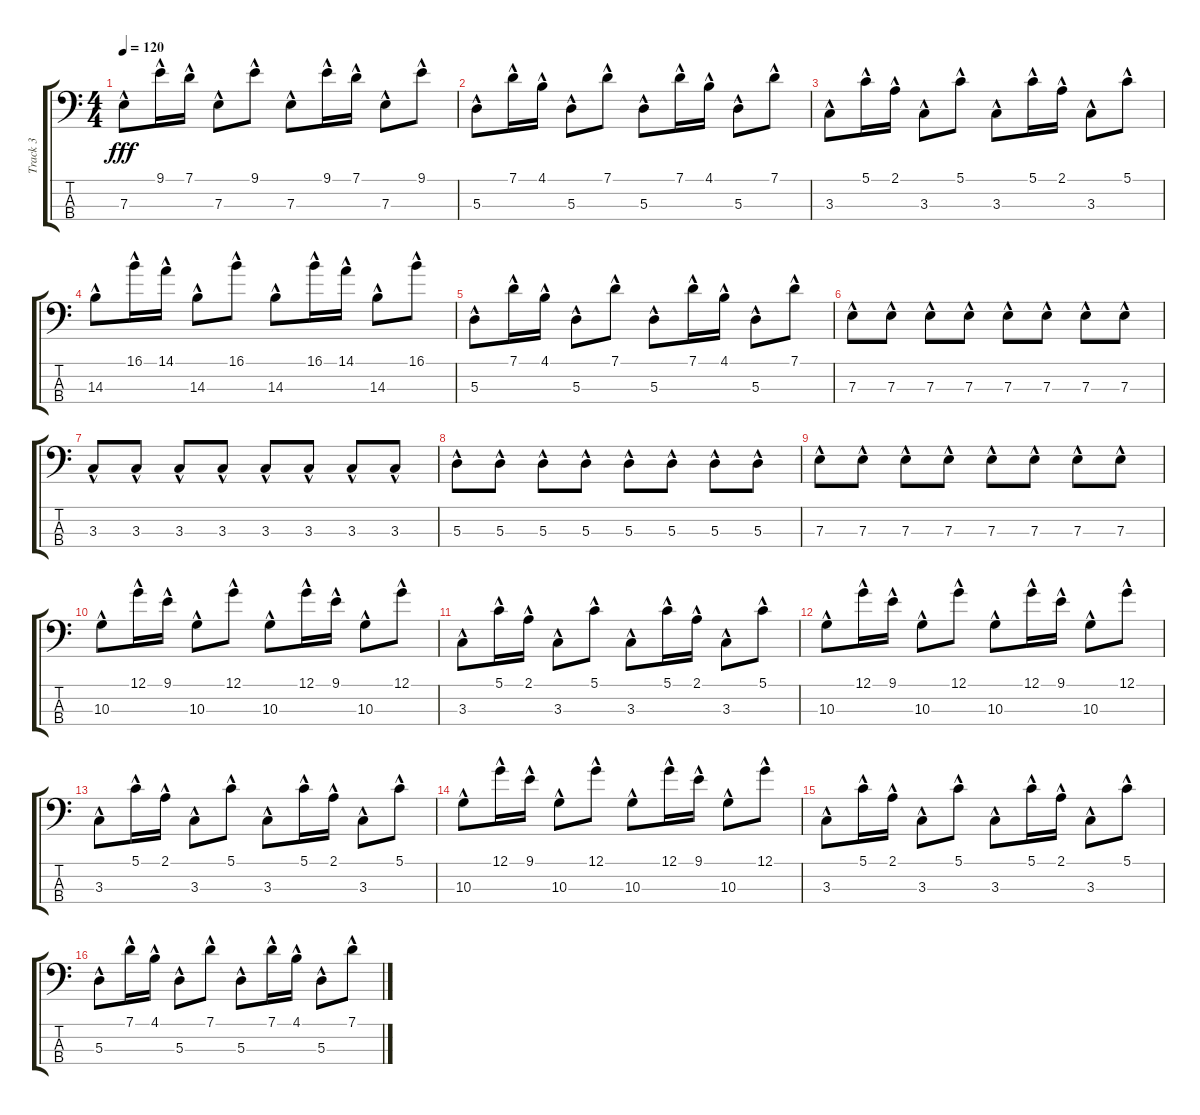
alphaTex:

\track ("Track 3" "Track 3") {instrument electricbasspick}
\staff {score tabs}
\tuning (G2 D2 A1 E1) {hide}
\ts (4 4)
\tempo 120
\clef f4
\ks c
7.3{hac}.8{dy fff} 9.1{hac}.16 7.1{hac}.16 7.3{hac}.8 9.1{hac}.8 7.3{hac}.8 9.1{hac}.16 7.1{hac}.16 7.3{hac}.8 9.1{hac}.8 |
5.3{hac}.8 7.1{hac}.16 4.1{hac}.16 5.3{hac}.8 7.1{hac}.8 5.3{hac}.8 7.1{hac}.16 4.1{hac}.16 5.3{hac}.8 7.1{hac}.8 |
3.3{hac}.8 5.1{hac}.16 2.1{hac}.16 3.3{hac}.8 5.1{hac}.8 3.3{hac}.8 5.1{hac}.16 2.1{hac}.16 3.3{hac}.8 5.1{hac}.8 |
14.3{hac}.8 16.1{hac}.16 14.1{hac}.16 14.3{hac}.8 16.1{hac}.8 14.3{hac}.8 16.1{hac}.16 14.1{hac}.16 14.3{hac}.8 16.1{hac}.8 |
5.3{hac}.8 7.1{hac}.16 4.1{hac}.16 5.3{hac}.8 7.1{hac}.8 5.3{hac}.8 7.1{hac}.16 4.1{hac}.16 5.3{hac}.8 7.1{hac}.8 |
7.3{hac}.8 7.3{hac}.8 7.3{hac}.8 7.3{hac}.8 7.3{hac}.8 7.3{hac}.8 7.3{hac}.8 7.3{hac}.8 |
3.3{hac}.8 3.3{hac}.8 3.3{hac}.8 3.3{hac}.8 3.3{hac}.8 3.3{hac}.8 3.3{hac}.8 3.3{hac}.8 |
5.3{hac}.8 5.3{hac}.8 5.3{hac}.8 5.3{hac}.8 5.3{hac}.8 5.3{hac}.8 5.3{hac}.8 5.3{hac}.8 |
7.3{hac}.8 7.3{hac}.8 7.3{hac}.8 7.3{hac}.8 7.3{hac}.8 7.3{hac}.8 7.3{hac}.8 7.3{hac}.8 |
10.3{hac}.8 12.1{hac}.16 9.1{hac}.16 10.3{hac}.8 12.1{hac}.8 10.3{hac}.8 12.1{hac}.16 9.1{hac}.16 10.3{hac}.8 12.1{hac}.8 |
3.3{hac}.8 5.1{hac}.16 2.1{hac}.16 3.3{hac}.8 5.1{hac}.8 3.3{hac}.8 5.1{hac}.16 2.1{hac}.16 3.3{hac}.8 5.1{hac}.8 |
10.3{hac}.8 12.1{hac}.16 9.1{hac}.16 10.3{hac}.8 12.1{hac}.8 10.3{hac}.8 12.1{hac}.16 9.1{hac}.16 10.3{hac}.8 12.1{hac}.8 |
3.3{hac}.8 5.1{hac}.16 2.1{hac}.16 3.3{hac}.8 5.1{hac}.8 3.3{hac}.8 5.1{hac}.16 2.1{hac}.16 3.3{hac}.8 5.1{hac}.8 |
10.3{hac}.8 12.1{hac}.16 9.1{hac}.16 10.3{hac}.8 12.1{hac}.8 10.3{hac}.8 12.1{hac}.16 9.1{hac}.16 10.3{hac}.8 12.1{hac}.8 |
3.3{hac}.8 5.1{hac}.16 2.1{hac}.16 3.3{hac}.8 5.1{hac}.8 3.3{hac}.8 5.1{hac}.16 2.1{hac}.16 3.3{hac}.8 5.1{hac}.8 |
5.3{hac}.8 7.1{hac}.16 4.1{hac}.16 5.3{hac}.8 7.1{hac}.8 5.3{hac}.8 7.1{hac}.16 4.1{hac}.16 5.3{hac}.8 7.1{hac}.8
